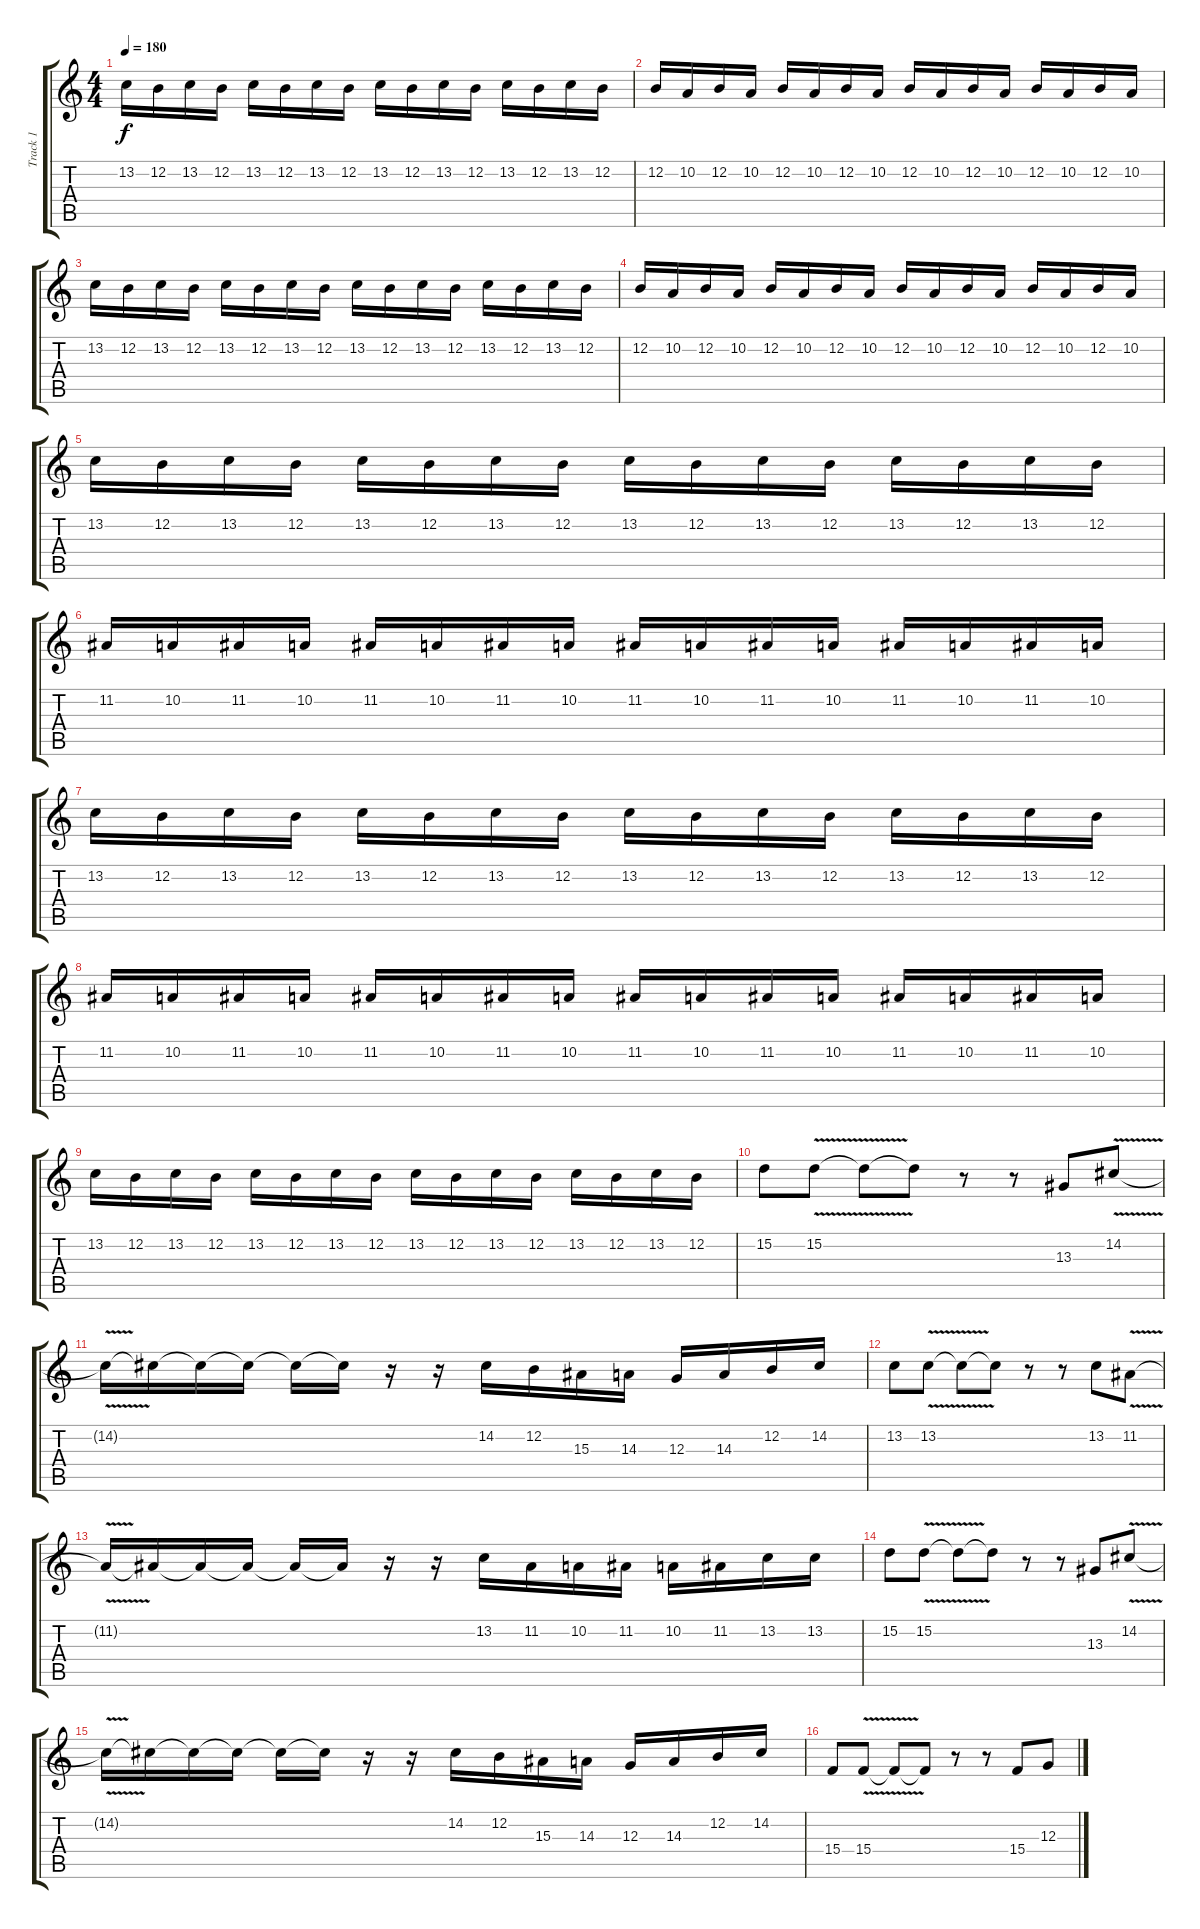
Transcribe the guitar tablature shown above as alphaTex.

\track ("Track 1" "Track 1") {instrument lead5charang}
\staff {score tabs}
\tuning (E4 B3 G3 D3 A2 E2) {hide}
\ts (4 4)
\tempo 180
\clef g2
\ks c
13.2.16{dy f} 12.2.16 13.2.16 12.2.16 13.2.16 12.2.16 13.2.16 12.2.16 13.2.16 12.2.16 13.2.16 12.2.16 13.2.16 12.2.16 13.2.16 12.2.16 |
12.2.16 10.2.16 12.2.16 10.2.16 12.2.16 10.2.16 12.2.16 10.2.16 12.2.16 10.2.16 12.2.16 10.2.16 12.2.16 10.2.16 12.2.16 10.2.16 |
13.2.16 12.2.16 13.2.16 12.2.16 13.2.16 12.2.16 13.2.16 12.2.16 13.2.16 12.2.16 13.2.16 12.2.16 13.2.16 12.2.16 13.2.16 12.2.16 |
12.2.16 10.2.16 12.2.16 10.2.16 12.2.16 10.2.16 12.2.16 10.2.16 12.2.16 10.2.16 12.2.16 10.2.16 12.2.16 10.2.16 12.2.16 10.2.16 |
13.2.16 12.2.16 13.2.16 12.2.16 13.2.16 12.2.16 13.2.16 12.2.16 13.2.16 12.2.16 13.2.16 12.2.16 13.2.16 12.2.16 13.2.16 12.2.16 |
11.2.16 10.2.16 11.2.16 10.2.16 11.2.16 10.2.16 11.2.16 10.2.16 11.2.16 10.2.16 11.2.16 10.2.16 11.2.16 10.2.16 11.2.16 10.2.16 |
13.2.16 12.2.16 13.2.16 12.2.16 13.2.16 12.2.16 13.2.16 12.2.16 13.2.16 12.2.16 13.2.16 12.2.16 13.2.16 12.2.16 13.2.16 12.2.16 |
11.2.16 10.2.16 11.2.16 10.2.16 11.2.16 10.2.16 11.2.16 10.2.16 11.2.16 10.2.16 11.2.16 10.2.16 11.2.16 10.2.16 11.2.16 10.2.16 |
13.2.16 12.2.16 13.2.16 12.2.16 13.2.16 12.2.16 13.2.16 12.2.16 13.2.16 12.2.16 13.2.16 12.2.16 13.2.16 12.2.16 13.2.16 12.2.16 |
15.2.8 15.2{v}.8 15.2{t}.8 15.2{t}.8 r.8 r.8 13.3.8 14.2{v}.8 |
14.2{t}.16 14.2{t}.16 14.2{t}.16 14.2{t}.16 14.2{t}.16 14.2{t}.16 r.16 r.16 14.2.16 12.2.16 15.3.16 14.3.16 12.3.16 14.3.16 12.2.16 14.2.16 |
13.2.8 13.2{v}.8 13.2{t}.8 13.2{t}.8 r.8 r.8 13.2.8 11.2{v}.8 |
11.2{t}.16 11.2{t}.16 11.2{t}.16 11.2{t}.16 11.2{t}.16 11.2{t}.16 r.16 r.16 13.2.16 11.2.16 10.2.16 11.2.16 10.2.16 11.2.16 13.2.16 13.2.16 |
15.2.8 15.2{v}.8 15.2{t}.8 15.2{t}.8 r.8 r.8 13.3.8 14.2{v}.8 |
14.2{t}.16 14.2{t}.16 14.2{t}.16 14.2{t}.16 14.2{t}.16 14.2{t}.16 r.16 r.16 14.2.16 12.2.16 15.3.16 14.3.16 12.3.16 14.3.16 12.2.16 14.2.16 |
15.4.8 15.4{v}.8 15.4{t}.8 15.4{t}.8 r.8 r.8 15.4.8 12.3.8
